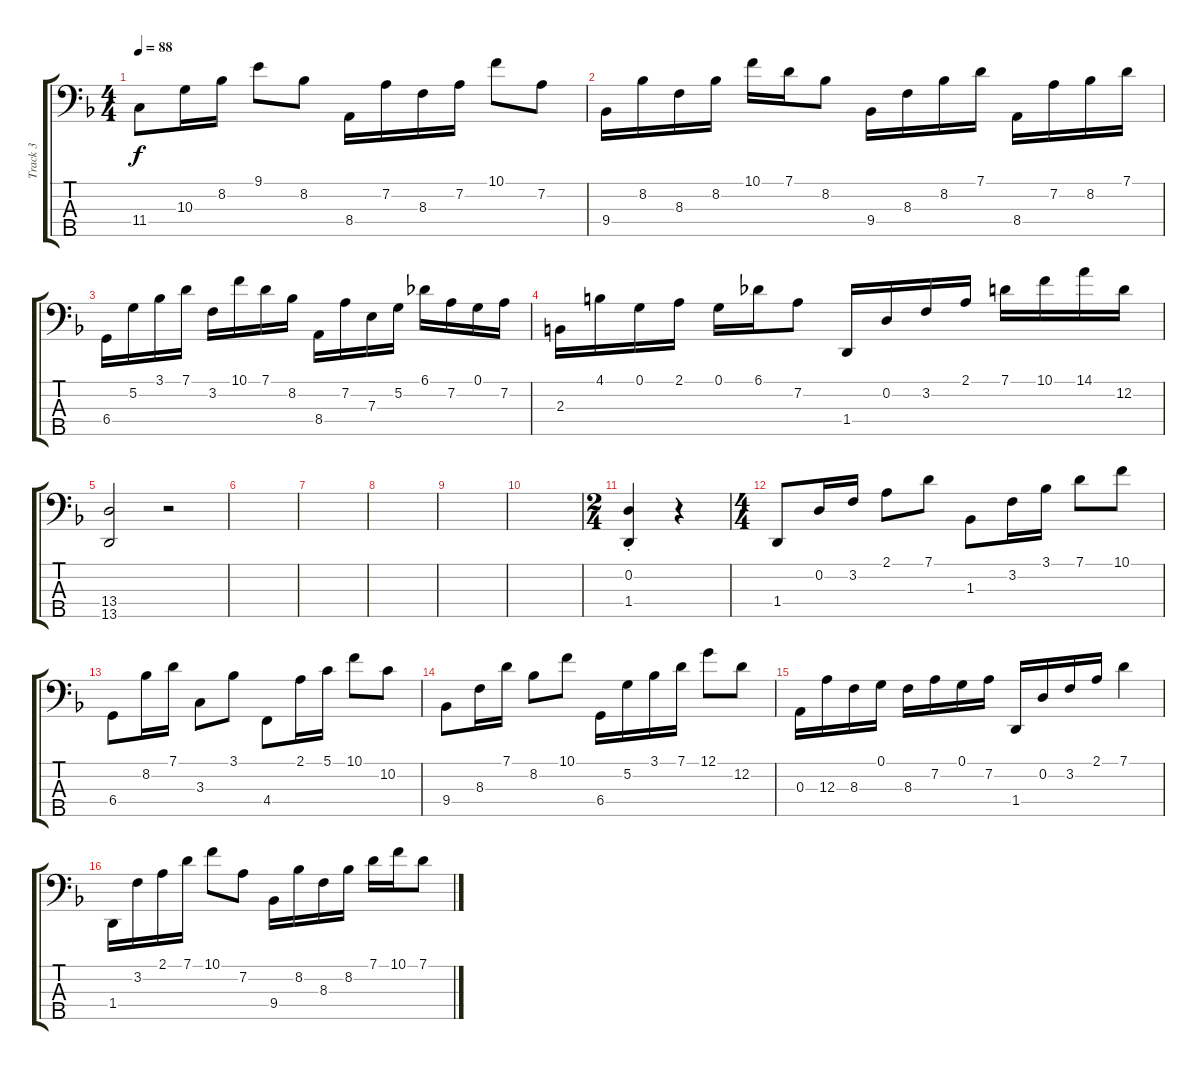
\track ("Track 3" "Track 3") {instrument acousticbass}
\staff {score tabs}
\tuning (G2 D2 A1 Db1 Db0) {hide}
\ts (4 4)
\tempo 88
\clef f4
\ks dminor
11.4.8{dy f} 10.3.16 8.2.16 9.1.8 8.2.8 8.4.16 7.2.16 8.3.16 7.2.16 10.1.8 7.2.8 |
9.4.16 8.2.16 8.3.16 8.2.16 10.1.16 7.1.16 8.2.8 9.4.16 8.3.16 8.2.16 7.1.16 8.4.16 7.2.16 8.2.16 7.1.16 |
6.4.16 5.2.16 3.1.16 7.1.16 3.2.16 10.1.16 7.1.16 8.2.16 8.4.16 7.2.16 7.3.16 5.2.16 6.1.16 7.2.16 0.1.16 7.2.16 |
2.3.16 4.1.16 0.1.16 2.1.16 0.1.16 6.1.16 7.2.8 1.4.16 0.2.16 3.2.16 2.1.16 7.1.16 10.1.16 14.1.16 12.2.16 |
(13.4 13.5).2 r.2 |
|
|
|
|
|
\ts (2 4)
(0.2 1.4{st}).4 r.4 |
\ts (4 4)
1.4.8 0.2.16 3.2.16 2.1.8 7.1.8 1.3.8 3.2.16 3.1.16 7.1.8 10.1.8 |
6.4.8 8.2.16 7.1.16 3.3.8 3.1.8 4.4.8 2.1.16 5.1.16 10.1.8 10.2.8 |
9.4.8 8.3.16 7.1.16 8.2.8 10.1.8 6.4.16 5.2.16 3.1.16 7.1.16 12.1.8 12.2.8 |
0.3.16 12.3.16 8.3.16 0.1.16 8.3.16 7.2.16 0.1.16 7.2.16 1.4.16 0.2.16 3.2.16 2.1.16 7.1.4 |
1.4.16 3.2.16 2.1.16 7.1.16 10.1.8 7.2.8 9.4.16 8.2.16 8.3.16 8.2.16 7.1.16 10.1.16 7.1.8
